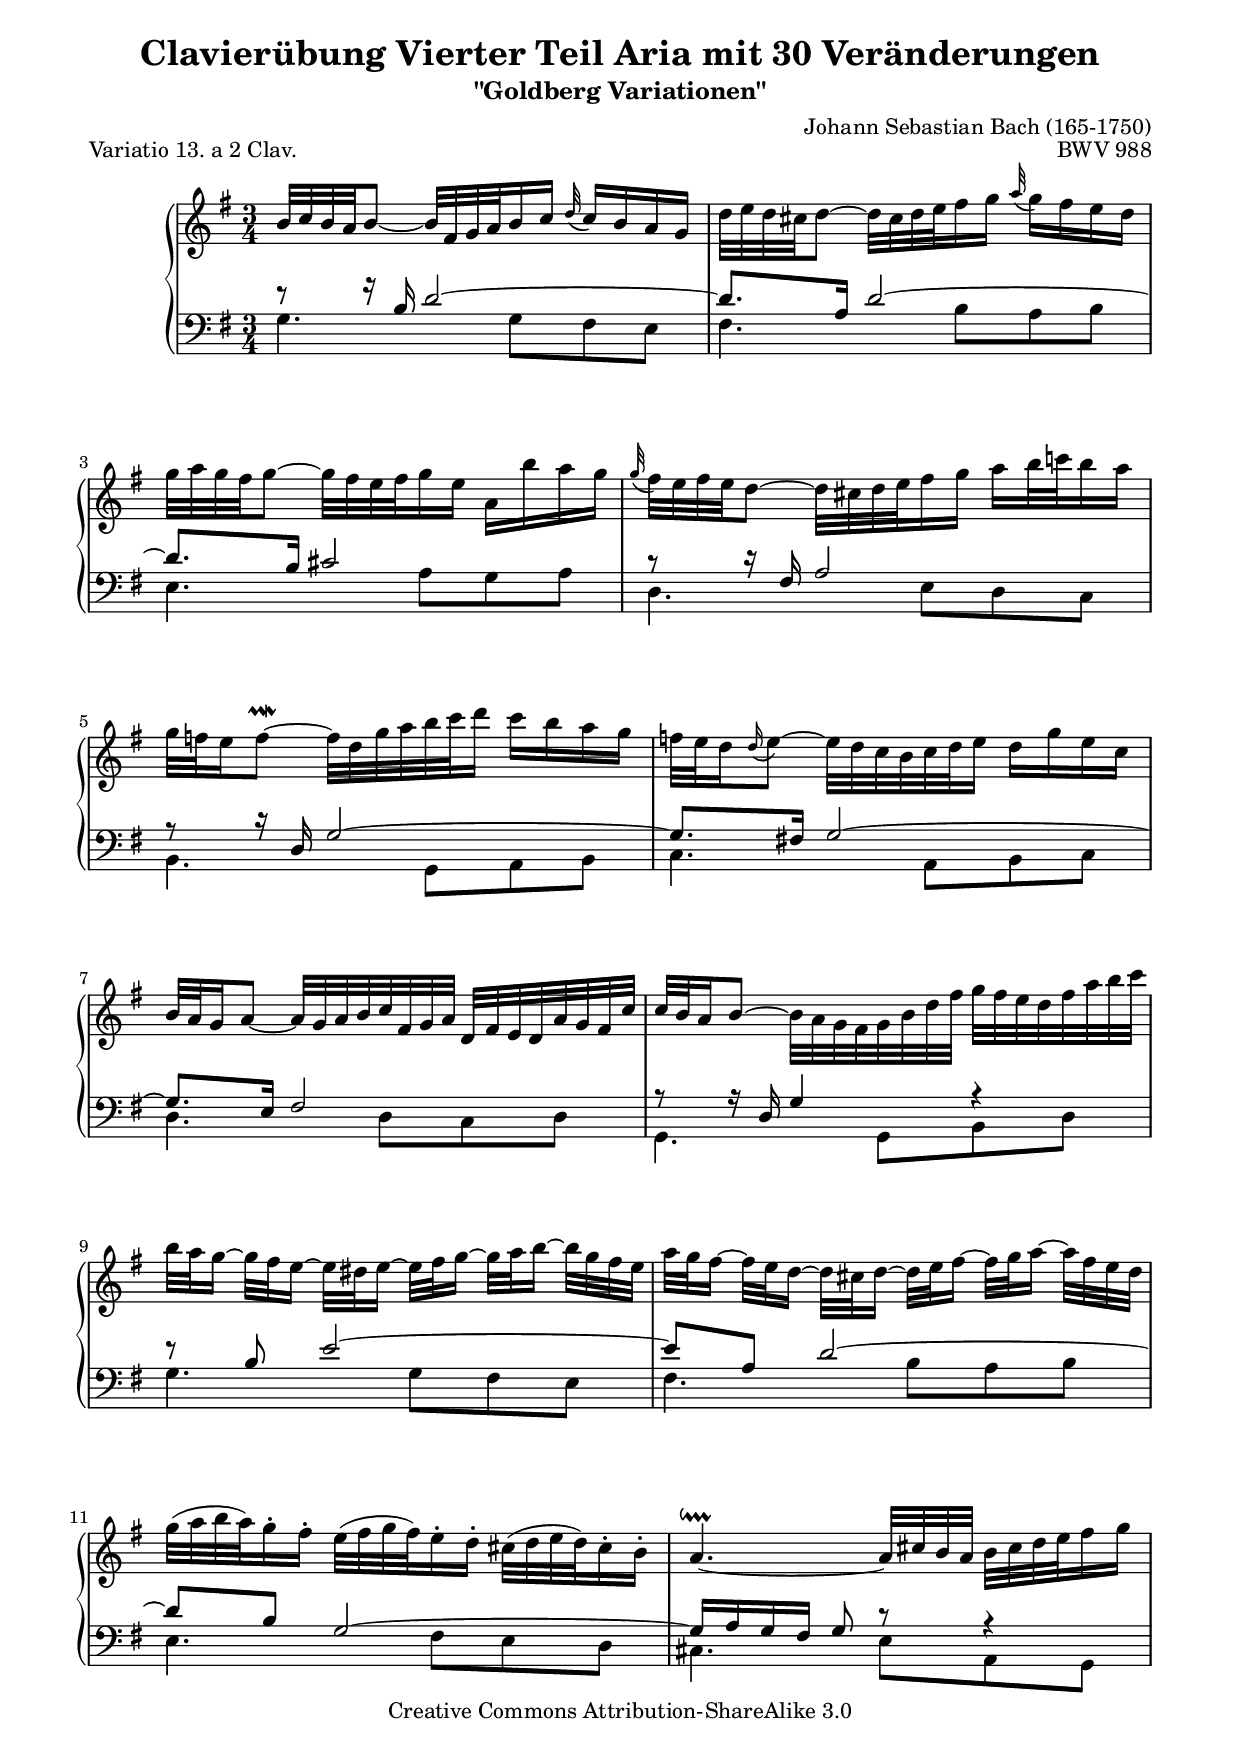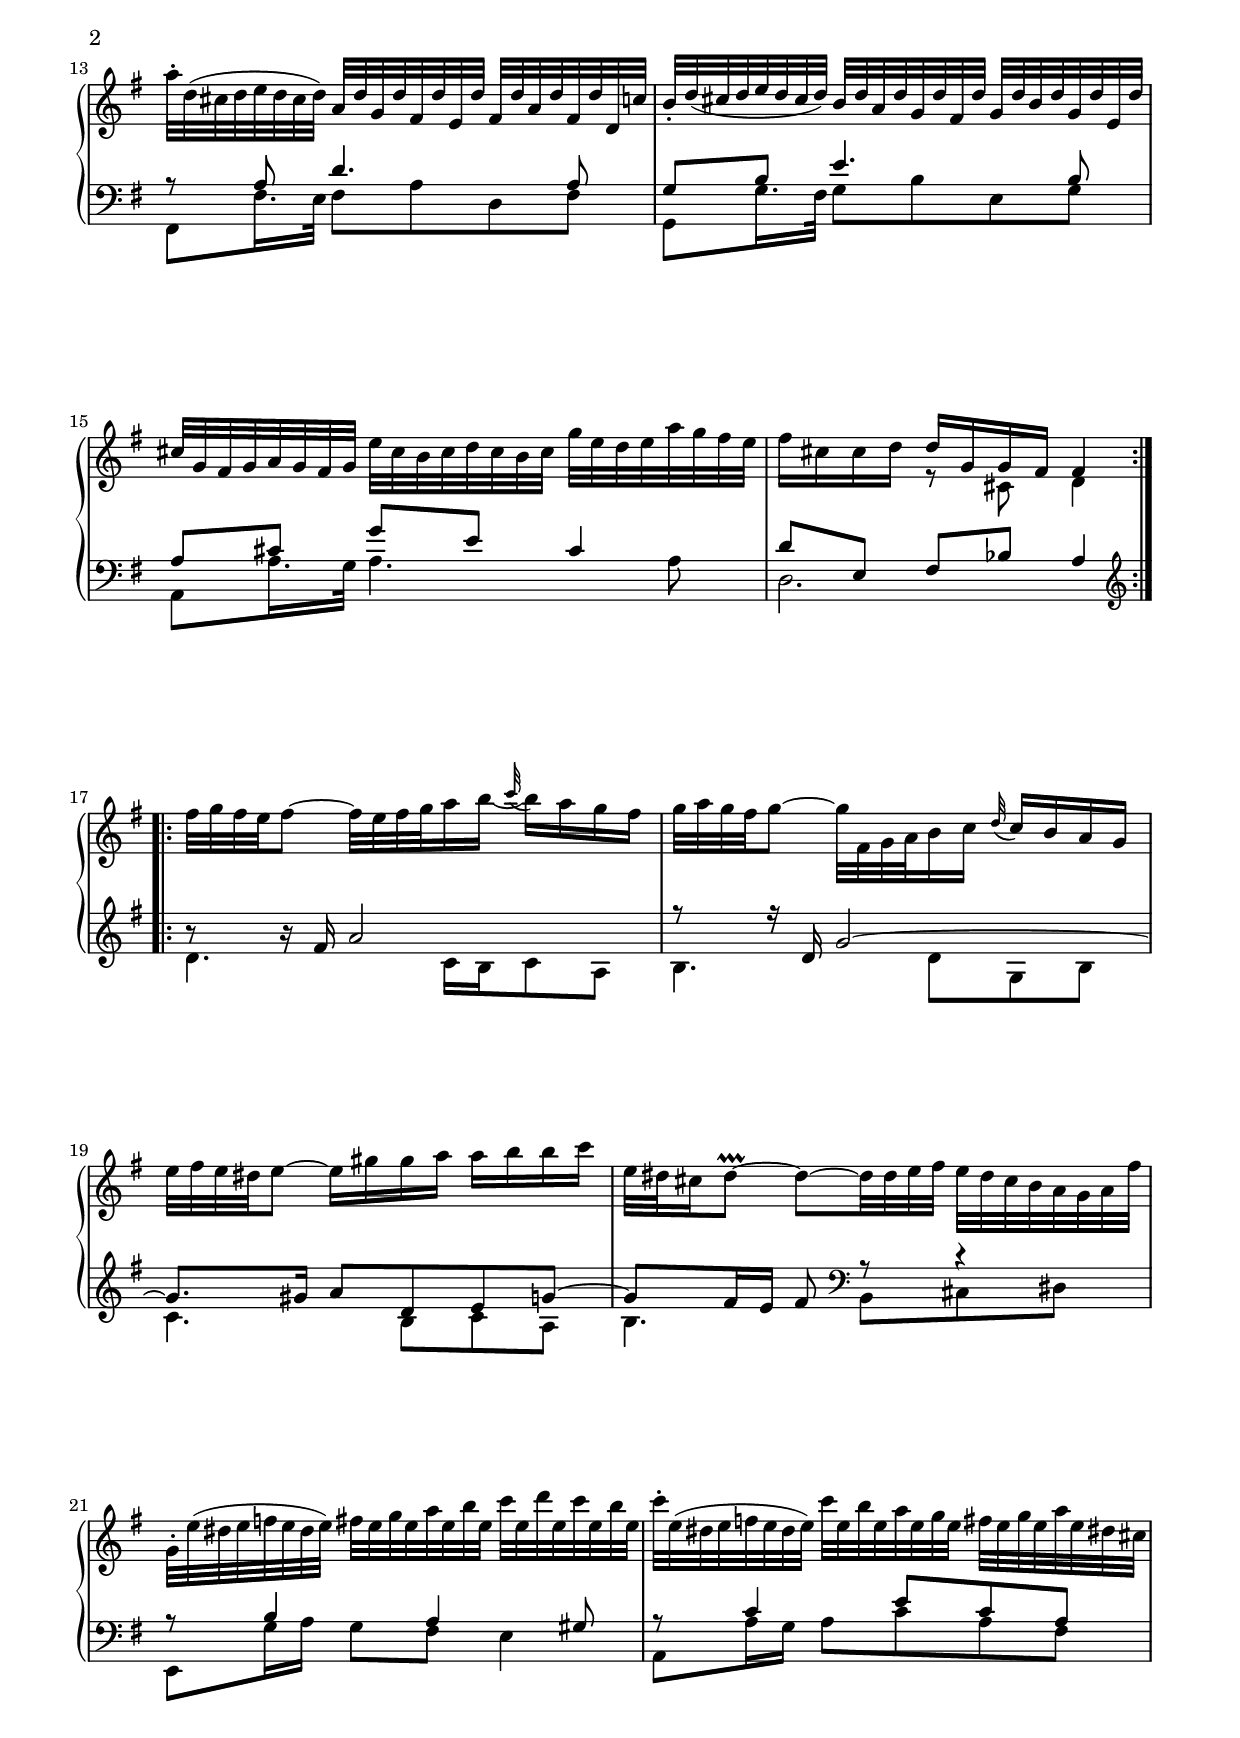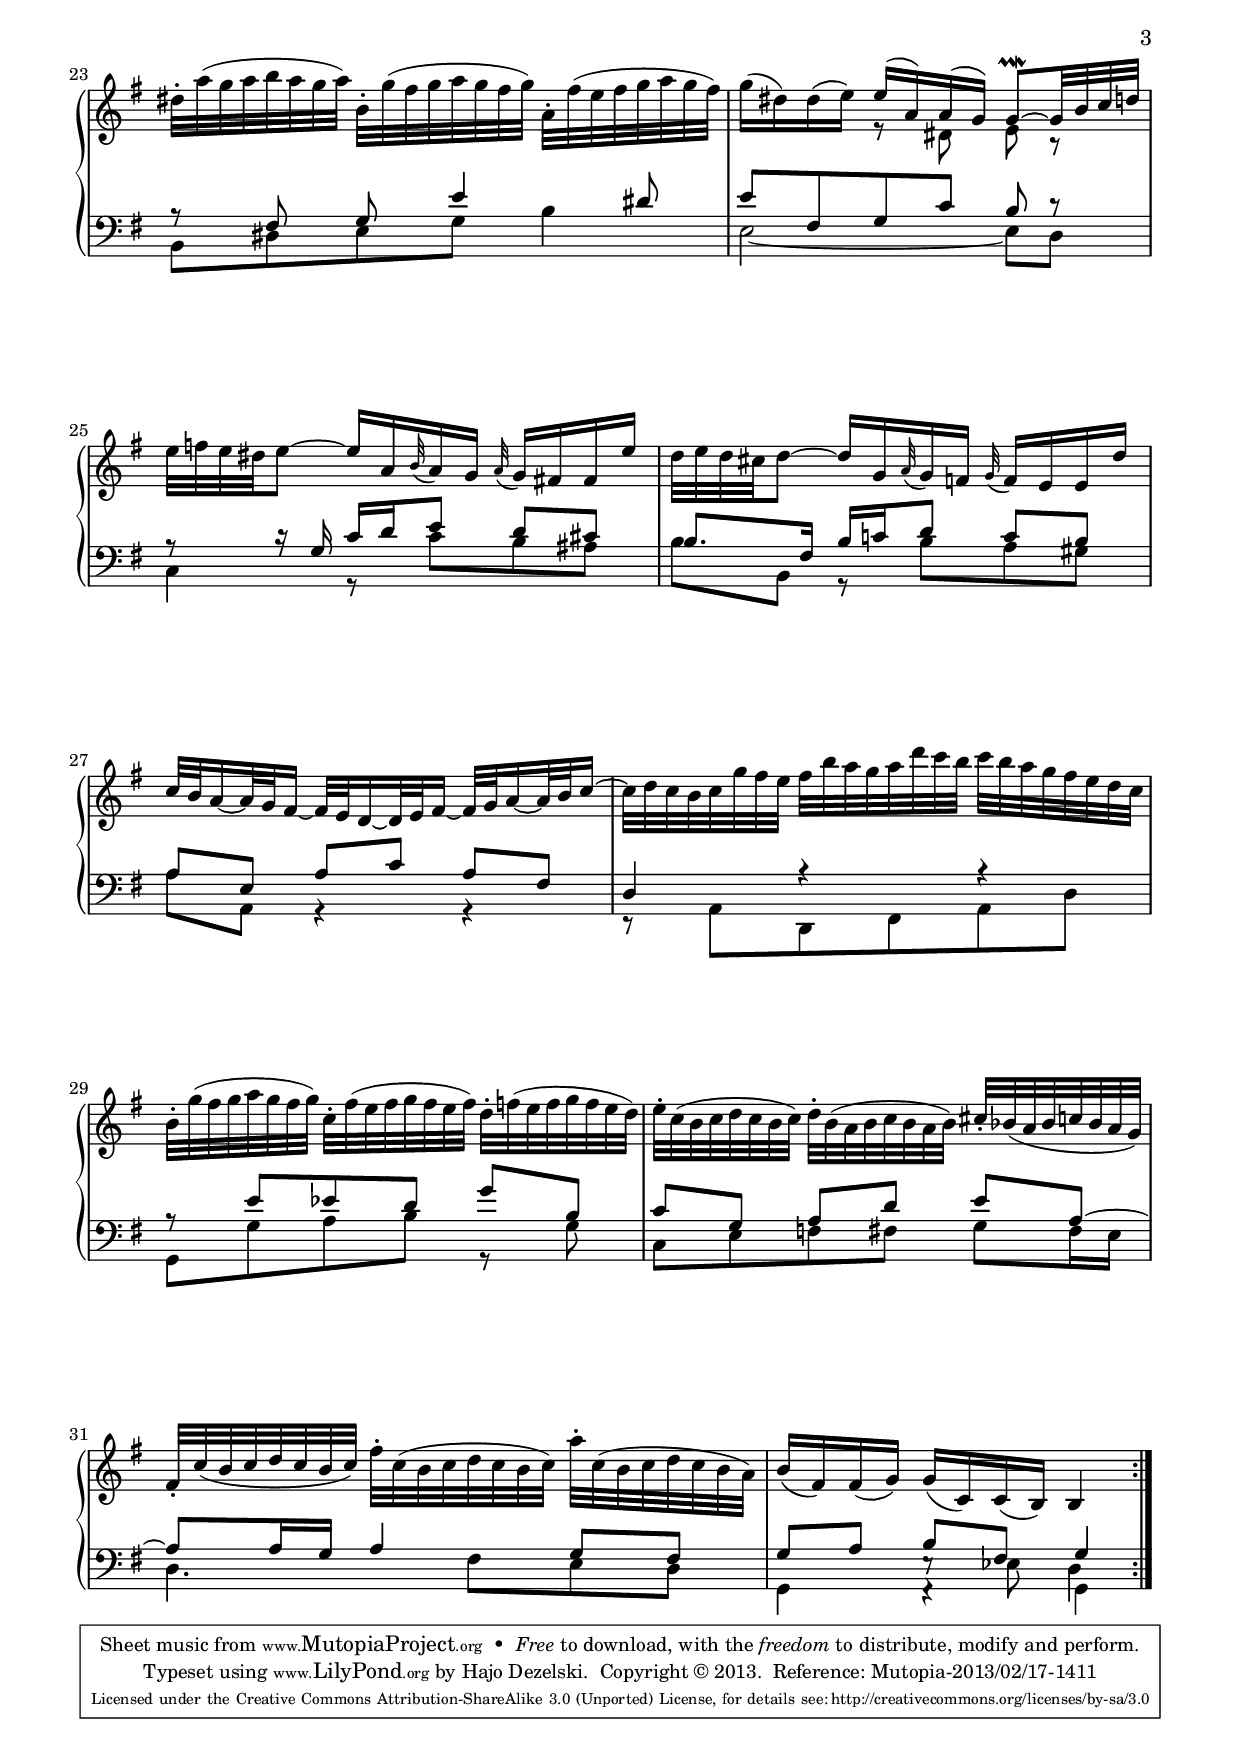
\version "2.16.1"

\paper {
    obsolete-page-top-space = #0.0  top-system-spacing #'basic-distance = #(/ obsolete-page-top-space staff-space)
    %indent = 0.0
    line-width = 18.0\cm
    ragged-bottom = ##f
    ragged-last-bottom = ##f
}

 %#(set-default-paper-size "a4")

#(set-global-staff-size 19)

\header {
        title = "Clavierübung Vierter Teil Aria mit 30 Veränderungen"
        subtitle = "\"Goldberg Variationen\""
        piece = "Variatio 13. a 2 Clav."
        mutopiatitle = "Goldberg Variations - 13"
        composer = "Johann Sebastian Bach (165-1750)"
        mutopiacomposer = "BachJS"
        opus = "BWV 988"
        date = "1741"
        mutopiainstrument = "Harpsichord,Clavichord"
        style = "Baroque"
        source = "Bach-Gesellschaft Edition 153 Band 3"
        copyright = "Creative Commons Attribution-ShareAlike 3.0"
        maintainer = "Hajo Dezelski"
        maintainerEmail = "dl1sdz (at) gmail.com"
	
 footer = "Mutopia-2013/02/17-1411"
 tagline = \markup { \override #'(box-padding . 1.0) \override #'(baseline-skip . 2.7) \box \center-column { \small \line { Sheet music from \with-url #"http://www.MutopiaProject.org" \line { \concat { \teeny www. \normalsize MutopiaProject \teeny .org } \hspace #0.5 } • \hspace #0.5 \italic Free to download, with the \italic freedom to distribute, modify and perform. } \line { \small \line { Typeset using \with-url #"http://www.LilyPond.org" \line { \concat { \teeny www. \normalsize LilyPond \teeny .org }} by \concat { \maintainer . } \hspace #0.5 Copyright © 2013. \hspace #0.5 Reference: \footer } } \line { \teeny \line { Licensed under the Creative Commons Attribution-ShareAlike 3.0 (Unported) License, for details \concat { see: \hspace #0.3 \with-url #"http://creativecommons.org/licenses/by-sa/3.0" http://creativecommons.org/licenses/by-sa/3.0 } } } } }
}

     soprano =   \relative b' {
    \repeat volta 2 { %begin repeated section
	b32^[ c b a b8 ~ ] b32 [ fis g a b16 c ] \appoggiatura d32  c16 [ b16 a g ] | % 1
        d'32 [ e d cis d8 ~ ] d32 [ cis d e fis16 g ] \appoggiatura  a32 g16 [ fis e d ] | % 2
        g32 [ a g fis g8 ~ ] g32 [ fis e fis g16 e ] a, [ b' a g ] | % 3
        \appoggiatura  g32 fis32 [ e fis e d8 ~ ] d32 [ cis d e fis16 g ] a [ b32 c! b16 a ] | % 4
        
        g32 [ f e16 \once \override Script #'extra-offset = #'(0.0 . 0.8 ) f8 ~ \prallmordent ] f32 [ d g a b c d16 ] c [ b a g ] | % 5
        f32 [ e d16  \appoggiatura d16 e8 ~ ] e32 [ d c b c d e16 ] d [ g e c ] | % 6
        b32 [ a g16 a8 ~ ] a32 [ g a b c fis, g a ] d, [ fis e d a' g fis c' ] | % 7
        c32^[ b a16 b8 ~ ] b32 [ a g fis g b d fis ] g [ fis32 e d fis a b c ] | % 8
        b32 [ a g16 ~] g32 [ fis e16 ~] e32 [ dis e16 ~ ] e32 [fis g16 ~ ] g32 [ a b16 ~ ] b32 [ g fis e ] | % 9
	    a32 [ g fis16 ~ ] fis32 [ e d16 ~ ] d32 [ cis d16 ~] d32 [ e fis16 ~ ] fis32 [ g a16 ~ ] a32 [ fis e d ] | % 10
        g32 [( a b a ) g16-. fis-. ] e32 [( fis g fis ) e16-. d-. ] cis32 [ (d e d ) cis16-. b-. ] | % 11
        a4. ~ \downprall a32 [ cis b a ] b [ cis d e fis16 g ] | % 12
        a32-. [ d, (cis d e d cis d ) ] a [ d g, d' fis, d' e, d' ] fis, [ d' a d fis, d' d, c' ] | % 13
        b32-.^[ d ( cis d e d cis d ) ] b [ d a d g, d' fis, d' ] g, [ d' b d g, d' e, d' ] | % 14
        cis32 [ g fis g a g fis g ] e' [ cis b cis d cis b cis ] g' [ e d e a g fis e ] | % 15
        <<{fis16_[ cis cis d ] d [ g, g fis ] fis4 }\\{s4 r8 cis d4} >>| % 16
    } %end of repeated section
  
    \repeat volta 2 { %begin repeated section<
        fis'32 [ g fis e fis8 ~ ] fis32 [ e fis g a16 b_~ ] \appoggiatura  c32 b16 [ a g fis ] | % 17
        g32 [ a g fis g8 ~ ] g32 [ fis, g a b16 c ] \appoggiatura  d32 c16 [ b a g ] | % 18
        e'32 [ fis e dis e8 ~ ] e16 [ gis gis a ] a [ b b c ]  | % 19
        e,32 [ dis cis16 dis8 ~ \prallprall ] dis8 ~ [ dis32 dis e fis ] e [ dis cis b a g a fis' ] | % 20
        g,32-. [ e'(  dis e f e dis e )] fis [ e g e a e b' e, ] c' [ e, d' e, c' e, b' e, ] | % 21
        c'32-. [ e,( dis e f e dis e )] c' [ e, b' e, a e g e ] fis [ e g e a e dis! cis ] | % 22
        dis32-. [ a' ( g a b a g a )] b,-. [ g' ( fis g a g fis g ) ] a,-. [ fis'( e fis g a g fis ) ] | % 23
        <<{ g16 _[( dis ) dis  (e ) ] e [( a,) a ( g ) ] g8^~ \prallmordent [ g32 b c d ]| }\\{s4 r8 dis,\noBeam e r8 |}>>  % 24
        e'32 [ f e dis e8 ~ ] \once \override Beam #'positions = #'(5.5 . 3.5) e16^[ a, \appoggiatura  b32  a16 g ] \appoggiatura  a32 \once \override Beam #'positions = #'(3.5 . 5.2) g16 [ fis! fis e' ] | % 25
        d32 [ e d cis d8 ~ ] d16 [ g, \appoggiatura  a32 g16 f ] \appoggiatura  g32 f16 [ e e d' ] | % 26
        c32 [ b a16 ~ a32 g fis16 ~ ] fis32 [ e d16 ~ d32 e fis16 ~ ] fis32 [ g a16 ~ a32 b c16 ~] | % 27
        c32 [ d c b c g' fis e ] fis [ b a g a d c b ] c [ b a g fis e d c ] | % 28
        b32-. [ g' ( fis g a g fis g ) ] c,-. [ fis ( e fis g fis e fis ) ] d-. [ f (e f g f e d ) ] | % 29
        e32-. [ c ( b c d c b c ) ] d-. [ b ( a b c b a b ) ] cis-. [ bes ( a bes c bes a g ) ] | % 30
        fis32-. [ c' ( b c d c b c )] fis-. [ c ( b c d c b c ) ] a'-. [ c, ( b c d c b a ) ] | % 31
        b16 [ ( fis ) fis (g) ] g [ (c,) c  (b) ] b4  | % 32
    } %end repeated section
}


%%
%% Bass Clef
%% 

bassOne = \relative b {
	\repeat volta 2 { %begin repeated section
	\stemUp
        r8 r16 b16 d2 ~ | % 1
        d8. [ a16 ] d2 ~ | % 2
        d8. [ b16 ] cis2 | % 3
        r8 r16 fis,16 a2 | % 4
        r8 r16 d,16 g2 ~ | % 5
        g8. [ fis!16 ] g2 ~ | % 6
        g8. [ e16 ] fis2 | % 7
        r8 r16 d16 g4 r4 | % 8
        r8 b8 e2 ~| % 9
        e8 [ a, ] d2 ~ | % 10
        d8  [ b ] g2 ~ | % 11
        g16 [ a g fis ] g8 r8 r4 | % 12
        r8 a8 d4. a8 | % 13
        g8 [ b ] e4. b8 | % 14
        a8 [ cis ] g' [ e ] cis4 | % 15
        d8 [ e, ] fis [ bes ] a4 | % 16
    } %end of repeated section
  
    \repeat volta 2 { %begin repeated section
        \clef "treble" b'8\rest b16\rest fis16 a2 | % 17
        r8 r16 d,16 g2 ~ | % 18
        g8. [ gis16 ] a8 [ d, e g ~ ] | % 19
        g8 [ fis16 e ] fis8 \clef "bass" r8 r4 | % 20
        r8 b,4 a4 gis8 | % 21
        r8 c4 e8 [ c a ] | % 22
        r8 fis\noBeam g e'4 dis8 | % 23
        e8 [ fis,  g  c ] b r8 | % 24
        r8 r16 g16 c [ d e8 ] d8 [ cis ] | % 25
        b8. [ fis16 ] b [ c! d8 ] c [ b ] | % 26
        a8 [ e ] a [ c ] a [ fis ] | % 27
        d4 r4 r4 | % 2
        r8 e' [ es d ] g [ b, ] | % 29
        c8 [ g ] a [ d ] e [ a, ~ ] | % 30
        a8 [ a16 g ] a4 g8 [ fis ] | % 31
        <<{ \stemUp g8 [ a] b [ fis ] g4 | } \\ { \stemDown s4 e8\rest es \shiftOnn d4 | } \\ {\stemDown g,4 f4\rest  \stemDown  g| }>> % 32
  
    } %end repeated section
}

bassTwo = \relative g {
    \repeat volta 2 { %begin repeated section
	\stemDown	    
		g4. g8 [ fis e ] | % 1
        fis4. b8 [a  b ] | % 2
        e,4. a8 [ g  a ] | % 3
        d,4. e8 [ d  c ] | % 4
        b4. g8 [a  b ] | % 5
        c4. a8 [ b  c ] | % 6
        d4. d8 [ c  d ] | % 7
        g,4. g8 [ b  d ] | % 8
        g4. g8 [ fis e ] | % 9
        fis4. b8 [ a  b ] | % 10
        e,4. fis8 [ e d ] | % 11
        cis4. e8 [ a, g ] | % 12
        fis8 [ fis'16. e32 ] fis8 [ a d, fis ] | % 13
        g,8 [ g'16. fis32 ] g8 [ b e, g ] | % 14
        a,8 [ a'16. g32 ] a4. a8 | % 15
        d,2. | % 16
    } %end of repeated section
  
    \repeat volta 2 { %begin repeated section
    	\clef "treble" d'4. c16 [ b  c8  a ] | % 17
        b4. d8 [ g, b ] | % 18
        c4. b8 [ c a ] | % 19
        b4. b,8 [ cis dis ] | % 20
        e,8 [ g'16 a ] g8 [ fis ] e4 | % 21
        a,8 [ a'16 g ] a8 [ c a fis ] | % 22
        b,8 [ dis  e  g ] b4 | % 23
        e,2 ~ e8 [ d ] | % 24
        c4 r8 c'8 [ b ais ] | % 25
         b8 [ b,] r8 b' [ a  gis ] | % 26
        a8 [ a, ] r4 r4 | % 27
        r8 a8 [ d, fis  a  d ] | % 28
        g,8 [ g' a b ] r8 g8 | % 29
        c,8 [ e  f  fis ] g [ fis16 e ] | % 30
        d4. fis8 [ e  d ] | % 31
        s2.| % 32
 
    } %end repeated section
}

systemBreaks = {
	\repeat unfold 16 { s2. \noBreak s2.} % systems 1-16
}

bass = << \bassOne \\ \bassTwo \\ \systemBreaks >>

%% Merge score - Piano staff

\score {
    \context PianoStaff <<
        \set PianoStaff.midiInstrument = "harpsichord"
        \new Staff = "upper" { \clef "treble" \key g \major \time 3/4 \soprano  }
        \new Staff = "lower"  { \clef "bass" \key g \major \time 3/4 \bass }
    >>
    \layout{  }
    \midi { }

}
